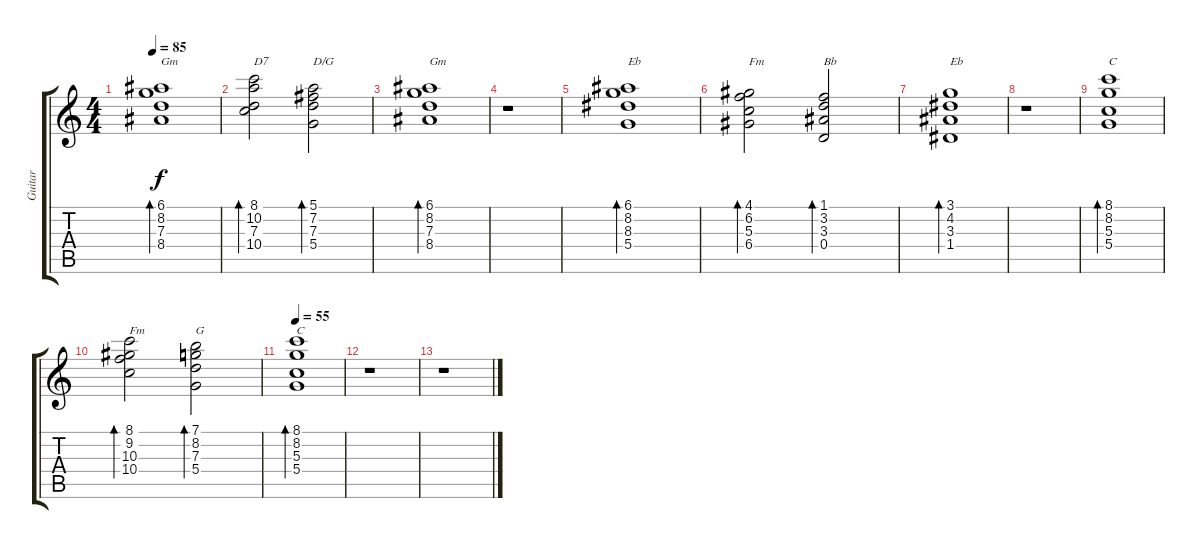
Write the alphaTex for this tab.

\track ("Guitar" "Guitar") {instrument acousticguitarsteel}
\staff {score tabs}
\tuning (E4 B3 G3 D3 A2 E2) {hide}
\ts (4 4)
\tempo 85
\clef g2
\ks c
(6.1 8.2 7.3 8.4).1{bd 240 txt "Gm" dy f} |
(8.1 10.2 7.3 10.4).2{bd 240 txt "D7"} (5.1 7.2 7.3 5.4).2{bd 240 txt "D/G"} |
(6.1 8.2 7.3 8.4).1{bd 240 txt "Gm"} |
r.1 |
(6.1 8.2 8.3 5.4).1{bd 240 txt "Eb"} |
(4.1 6.2 5.3 6.4).2{bd 240 txt "Fm"} (1.1 3.2 3.3 0.4).2{bd 240 txt "Bb"} |
(3.1 4.2 3.3 1.4).1{bd 240 txt "Eb"} |
r.1 |
(8.1 8.2 5.3 5.4).1{bd 240 txt "C"} |
(8.1 9.2 10.3 10.4).2{bd 240 txt "Fm"} (7.1 8.2 7.3 5.4).2{bd 240 txt "G"} |
\tempo 55
(8.1 8.2 5.3 5.4).1{bd 240 txt "C"} |
r.1 |
r.1
